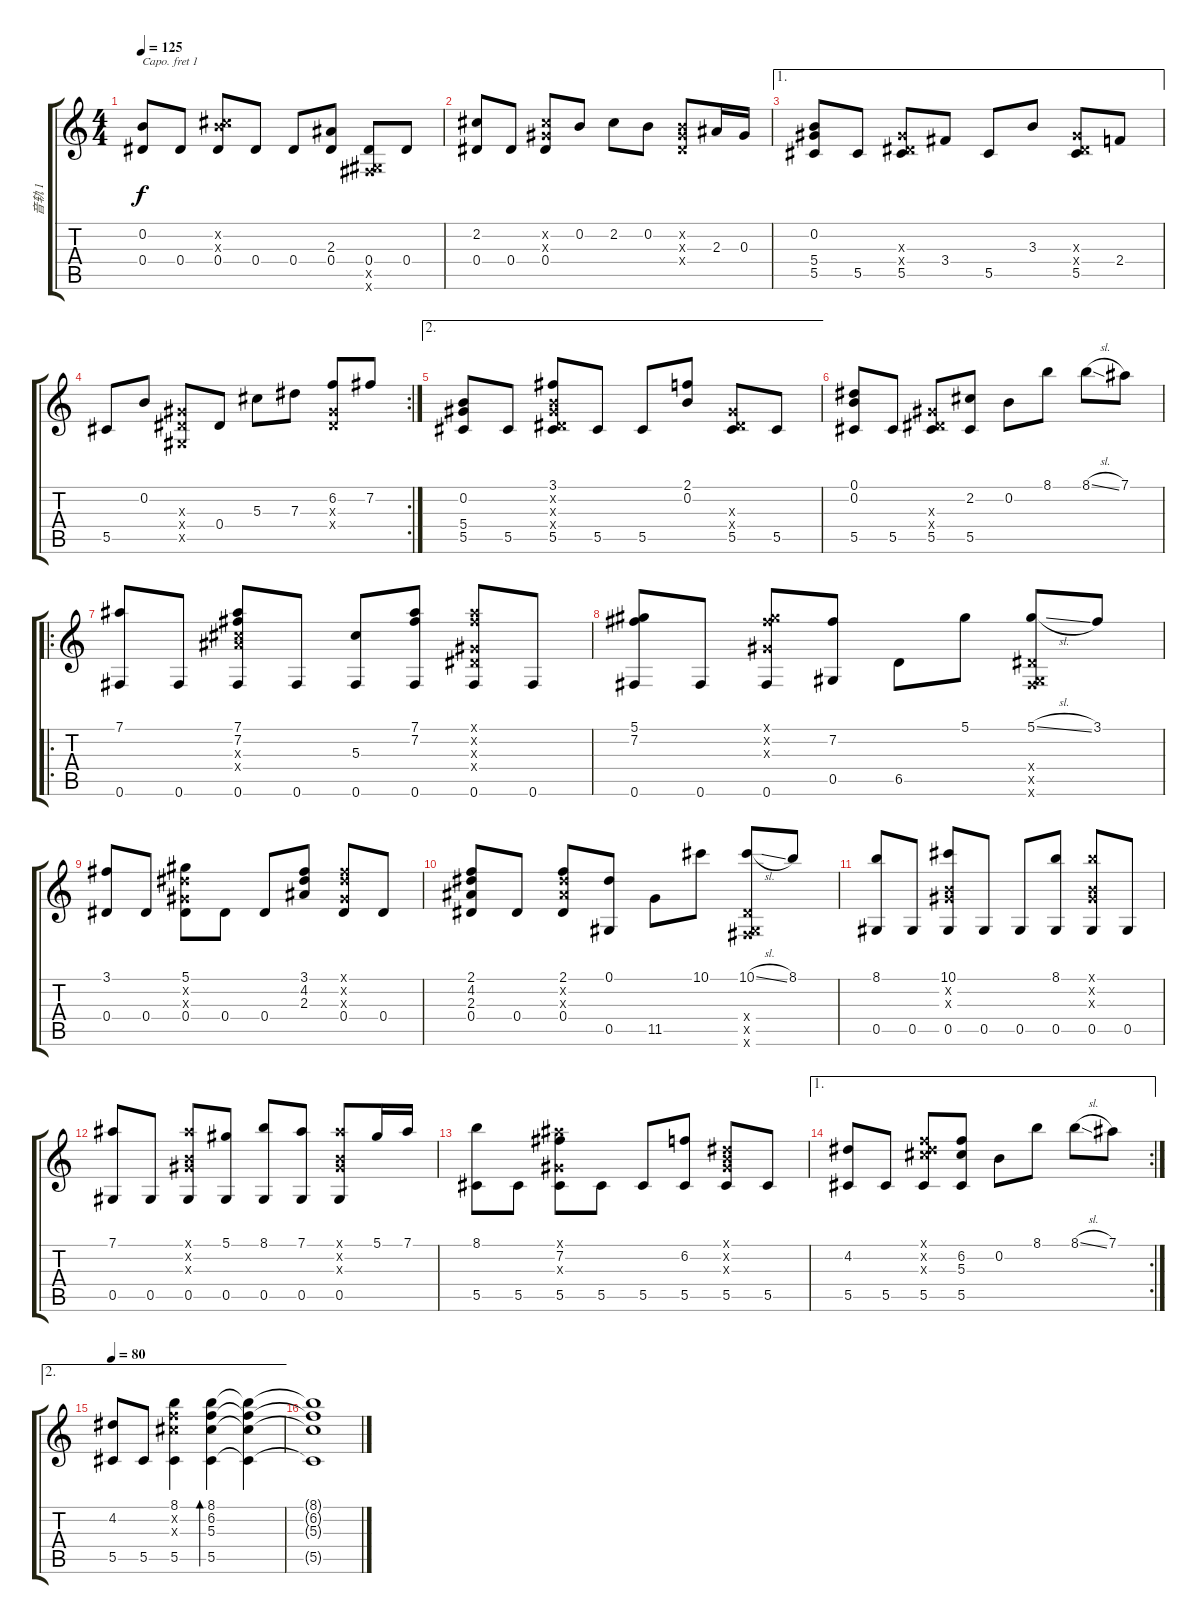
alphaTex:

\track ("音轨 1" "音轨 1") {instrument acousticguitarsteel}
\staff {score tabs}
\capo 1
\tuning (D4 Bb3 G3 D3 G2 F2) {hide}
\ts (4 4)
\tempo 125
\clef g2
\ks c
(0.2 0.4).8{dy f} 0.4.8 (0.2{x} 5.3{x} 0.4).8 0.4.8 0.4.8 (2.3 0.4).8 (0.4 0.5{x} 0.6{x}).8 0.4.8 |
(2.2 0.4).8 0.4.8 (2.2{x} 0.3{x} 0.4).8 0.2.8 2.2.8 0.2.8 (0.2{x} 0.3{x} 0.4{x}).8 2.3.16 0.3.16 |
\ae 1
(0.2 5.4 5.5).8 5.5.8 (0.3{x} 0.4{x} 5.5).8 3.4.8 5.5.8 3.3.8 (0.3{x} 0.4{x} 5.5).8 2.4.8 |
\rc 2
5.5.8 0.2.8 (0.3{x} 0.4{x} 0.5{x}).8 0.4.8 5.3.8 7.3.8 (6.2 0.3{x} 0.4{x}).8 7.2.8 |
\ae 2
(0.2 5.4 5.5).8 5.5.8 (3.1 0.2{x} 0.3{x} 0.4{x} 5.5).8 5.5.8 5.5.8 (2.1 0.2).8 (0.3{x} 0.4{x} 5.5).8 5.5.8 |
(0.1 0.2 5.5).8 5.5.8 (0.3{x} 0.4{x} 5.5).8 (2.2 5.5).8 0.2.8 8.1.8 8.1{sl}.8 7.1.8 |
\ro
(7.1 0.6).8 0.6.8 (7.1 7.2 5.3{x} 7.4{x} 0.6).8 0.6.8 (5.3 0.6).8 (7.1 7.2 0.6).8 (7.1{x} 7.2{x} 0.3{x} 0.4{x} 0.6).8 0.6.8 |
(5.1 7.2 0.6).8 0.6.8 (5.1{x} 7.2{x} 0.3{x} 0.6).8 (7.2 0.5).8 6.5.8 5.1.8 (5.1{sl} 0.4{x} 0.5{x} 0.6{x}).8 3.1.8 |
(3.1 0.4).8 0.4.8 (5.1 4.2{x} 0.3{x} 0.4).8 0.4.8 0.4.8 (3.1 4.2 2.3).8 (3.1{x} 4.2{x} 0.3{x} 0.4).8 0.4.8 |
(2.1 4.2 2.3 0.4).8 0.4.8 (2.1 4.2{x} 2.3{x} 0.4).8 (0.1 0.5).8 11.5.8 10.1.8 (10.1{sl} 0.4{x} 0.5{x} 0.6{x}).8 8.1.8 |
(8.1 0.5).8 0.5.8 (10.1 0.2{x} 0.3{x} 0.5).8 0.5.8 0.5.8 (8.1 0.5).8 (8.1{x} 0.2{x} 0.3{x} 0.5).8 0.5.8 |
(7.1 0.5).8 0.5.8 (7.1{x} 0.2{x} 0.3{x} 0.5).8 (5.1 0.5).8 (8.1 0.5).8 (7.1 0.5).8 (7.1{x} 0.2{x} 0.3{x} 0.5).8 5.1.16 7.1.16 |
(8.1 5.5).8 5.5.8 (7.1{x} 7.2 0.3{x} 5.5).8 5.5.8 5.5.8 (6.2 5.5).8 (0.1{x} 0.2{x} 0.3{x} 5.5).8 5.5.8 |
\ae 1
\rc 2
(4.2 5.5).8 5.5.8 (0.1{x} 6.2{x} 5.3{x} 5.5).8 (6.2 5.3 5.5).8 0.2.8 8.1.8 8.1{sl}.8 7.1.8 |
\ae 2
\tempo 80
(4.2 5.5).8 5.5.8 (8.1 6.2{x} 5.3{x} 5.5).4 (8.1 6.2 5.3 5.5).4{bd 480} (8.1{t} 6.2{t} 5.3{t} 5.5{t}).4 |
(8.1{t} 6.2{t} 5.3{t} 5.5{t}).1
